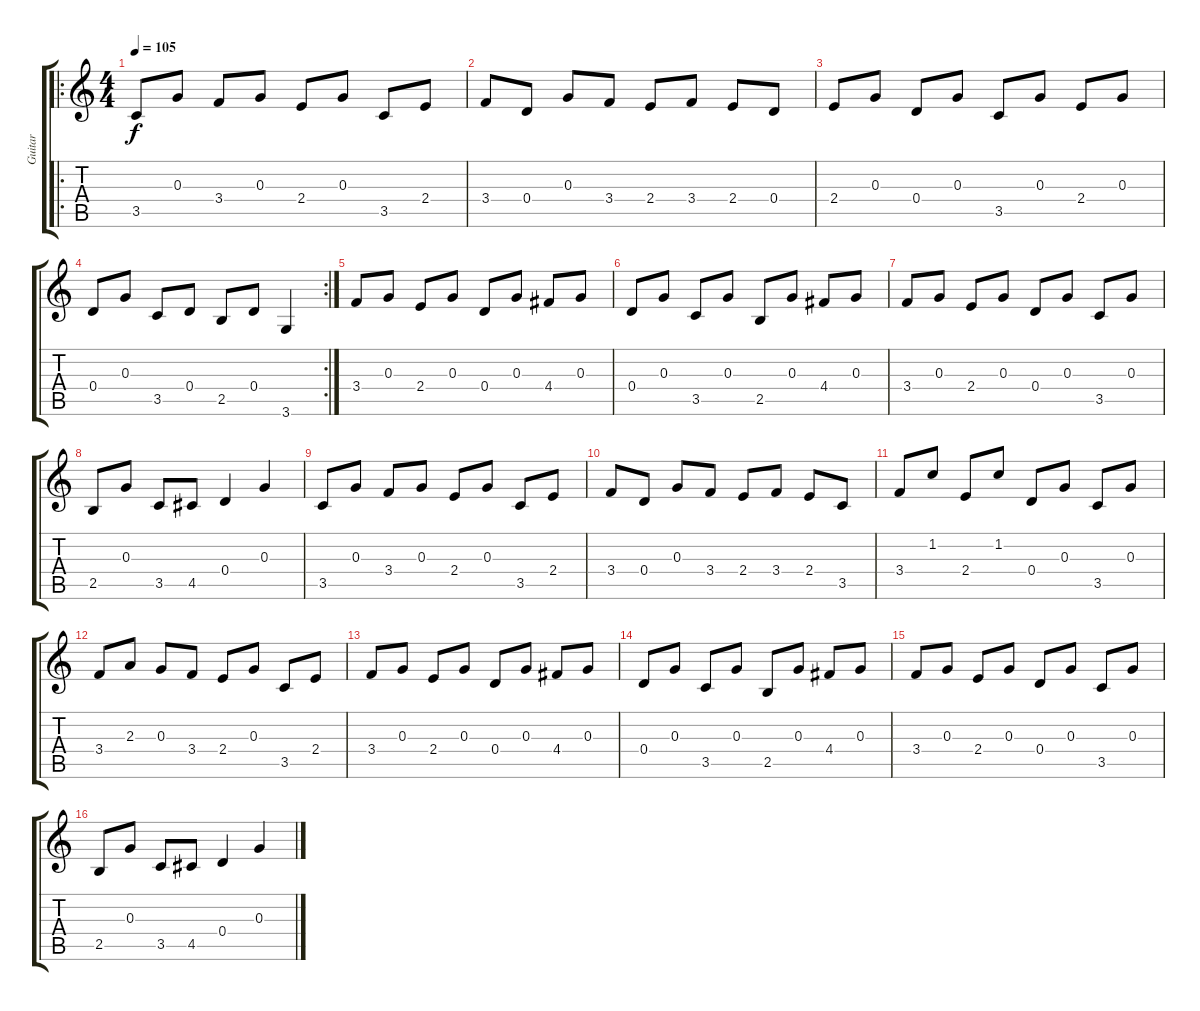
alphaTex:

\track ("Guitar" "Guitar") {instrument acousticguitarnylon}
\staff {score tabs}
\tuning (E4 B3 G3 D3 A2 E2) {hide}
\ro
\ts (4 4)
\tempo 105
\clef g2
\ks c
3.5.8{dy f instrument acousticguitarnylon} 0.3.8 3.4.8 0.3.8 2.4.8 0.3.8 3.5.8 2.4.8 |
3.4.8 0.4.8 0.3.8 3.4.8 2.4.8 3.4.8 2.4.8 0.4.8 |
2.4.8 0.3.8 0.4.8 0.3.8 3.5.8 0.3.8 2.4.8 0.3.8 |
\rc 2
0.4.8 0.3.8 3.5.8 0.4.8 2.5.8 0.4.8 3.6.4 |
3.4.8 0.3.8 2.4.8 0.3.8 0.4.8 0.3.8 4.4.8 0.3.8 |
0.4.8 0.3.8 3.5.8 0.3.8 2.5.8 0.3.8 4.4.8 0.3.8 |
3.4.8 0.3.8 2.4.8 0.3.8 0.4.8 0.3.8 3.5.8 0.3.8 |
2.5.8 0.3.8 3.5.8 4.5.8 0.4.4 0.3.4 |
3.5.8 0.3.8 3.4.8 0.3.8 2.4.8 0.3.8 3.5.8 2.4.8 |
3.4.8 0.4.8 0.3.8 3.4.8 2.4.8 3.4.8 2.4.8 3.5.8 |
3.4.8 1.2.8 2.4.8 1.2.8 0.4.8 0.3.8 3.5.8 0.3.8 |
3.4.8 2.3.8 0.3.8 3.4.8 2.4.8 0.3.8 3.5.8 2.4.8 |
3.4.8 0.3.8 2.4.8 0.3.8 0.4.8 0.3.8 4.4.8 0.3.8 |
0.4.8 0.3.8 3.5.8 0.3.8 2.5.8 0.3.8 4.4.8 0.3.8 |
3.4.8 0.3.8 2.4.8 0.3.8 0.4.8 0.3.8 3.5.8 0.3.8 |
2.5.8 0.3.8 3.5.8 4.5.8 0.4.4 0.3.4
